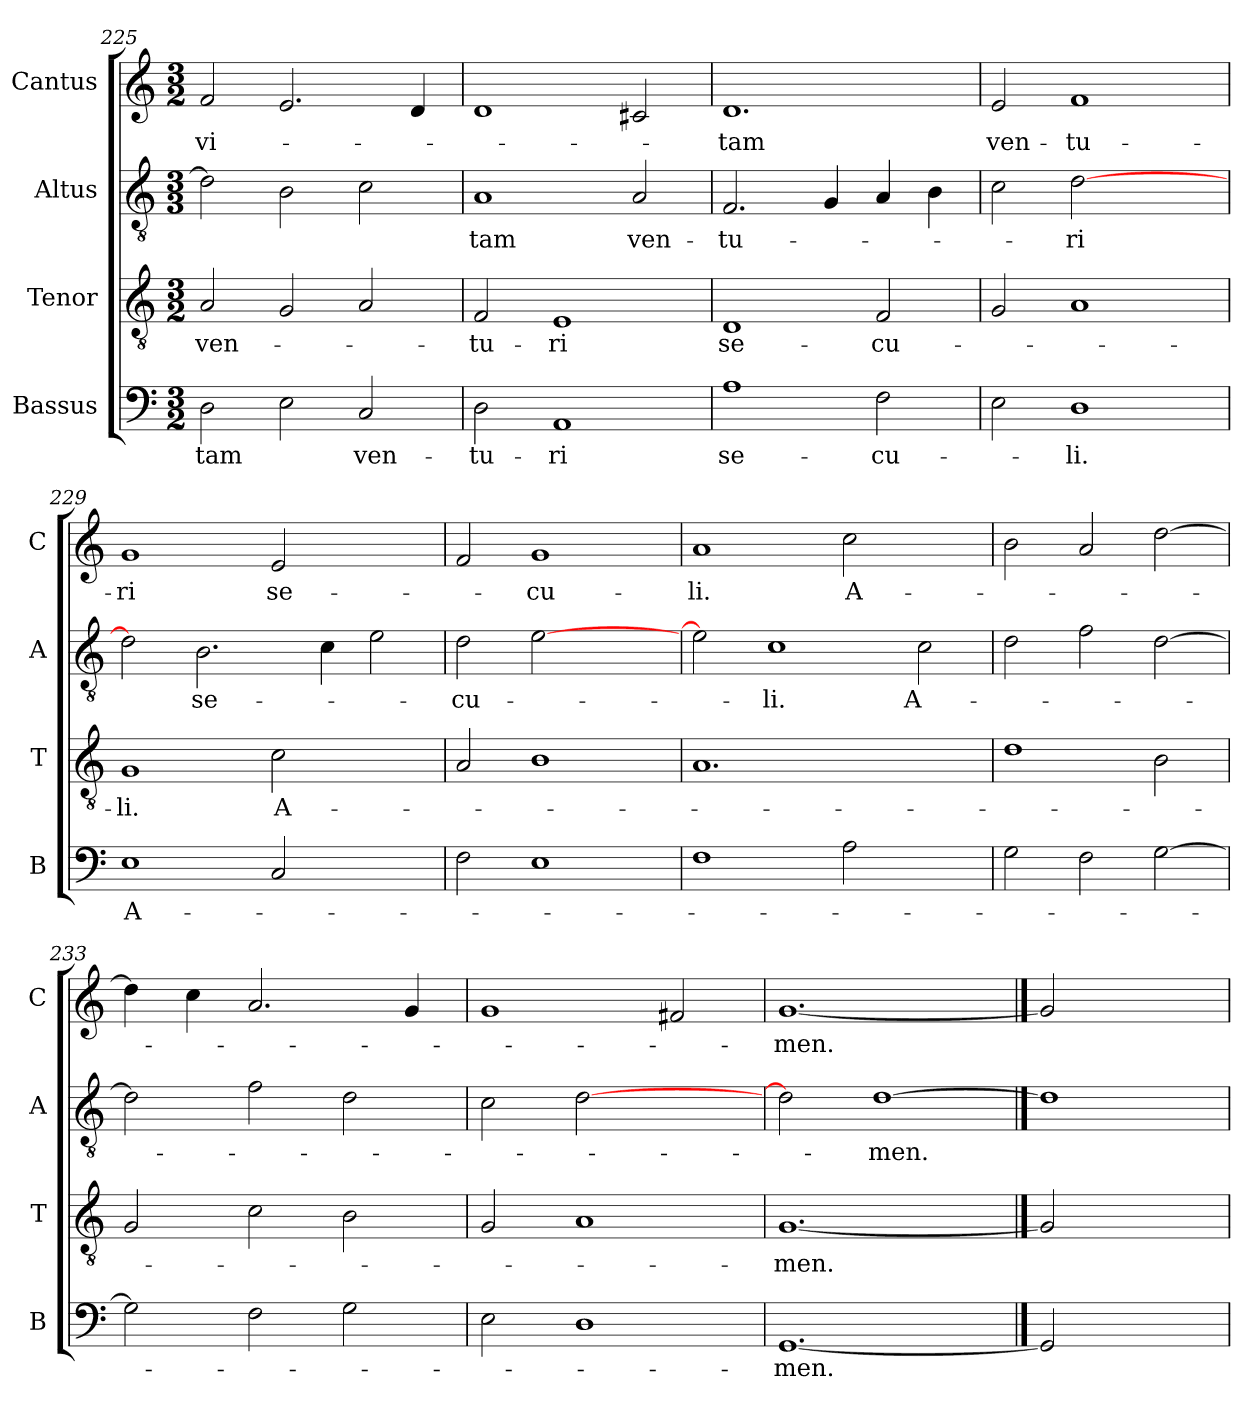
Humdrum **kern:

**kern	**text	**kern	**text	**kern	**text	**kern	**text
*part4	*part4	*part3	*part3	*part2	*part2	*part1	*part1
*staff4	*staff4	*staff3	*staff3	*staff2	*staff2	*staff1	*staff1
*I"Bassus	*	*I"Tenor	*	*I"Altus	*	*I"Cantus	*
*I'B	*	*I'T	*	*I'A	*	*I'C	*
*clefF4	*	*clefGv2	*	*clefGv2	*	*clefG2	*
*k[]	*	*k[]	*	*k[]	*	*k[]	*
*M3/2	*	*M3/2	*	*M3/3	*	*M3/2	*
=225	=225	=225	=225	=225	=225	=225	=225
2D	-tam	2A	ven-	2d]	.	2f	vi-
2E	.	2G	.	2B	.	2.e	.
2C	ven-	2A	.	2c	.	.	.
.	.	.	.	.	.	4d	.
=226	=226	=226	=226	=226	=226	=226	=226
2D	-tu-	2F	-tu-	1A	-tam	1d	.
1AA	-ri	1E	-ri	.	.	.	.
.	.	.	.	2A	ven-	2c#X	.
=227	=227	=227	=227	=227	=227	=227	=227
1A	se-	1D	se-	2.F	-tu-	1.d	-tam
.	.	.	.	4G	.	.	.
2F	-cu-	2F	-cu-	4A	.	.	.
.	.	.	.	4B	.	.	.
=228	=228	=228	=228	=228	=228	=228	=228
2E	.	2G	.	2c	.	2e	ven-
1D	-li.	1A	.	[2d	-ri	1f	-tu-
.	.	.	.	2ryy	.	.	.
=229	=229	=229	=229	=229	=229	=229	=229
1E	A-	1G	-li.	2d]	.	1g	-ri
.	.	.	.	2.B	se-	.	.
2C	.	2c	A-	.	.	2e	se-
.	.	.	.	4c	.	.	.
2ryy	.	2ryy	.	2e	.	2ryy	.
=230	=230	=230	=230	=230	=230	=230	=230
2F	.	2A	.	2d	-cu-	2f	.
1E	.	1B	.	[2e	.	1g	-cu-
.	.	.	.	2ryy	.	.	.
=231	=231	=231	=231	=231	=231	=231	=231
1F	.	1.A	.	2e]	.	1a	-li.
.	.	.	.	1c	-li.	.	.
2A	.	.	.	.	.	2cc	A-
2ryy	.	2ryy	.	2c	A-	2ryy	.
=232	=232	=232	=232	=232	=232	=232	=232
2G	.	1d	.	2d	.	2b	.
2F	.	.	.	2f	.	2a	.
[2G	.	2B	.	[2d	.	[2dd	.
=233	=233	=233	=233	=233	=233	=233	=233
2G]	.	2G	.	2d]	.	4dd]	.
.	.	.	.	.	.	4cc	.
2F	.	2c	.	2f	.	2.a	.
2G	.	2B	.	2d	.	.	.
.	.	.	.	.	.	4g	.
=234	=234	=234	=234	=234	=234	=234	=234
2E	.	2G	.	2c	.	1g	.
1D	.	1A	.	[2d	.	.	.
.	.	.	.	2ryy	.	2f#X	.
=235	=235	=235	=235	=235	=235	=235	=235
[1.GG	-men.	[1.G	-men.	2d]	.	[1.g	-men.
.	.	.	.	[1d	-men.	.	.
==236	==236	==236	==236	==236	==236	==236	==236
2GG]	.	2G]	.	1d]	.	2g]	.
2ryy	.	2ryy	.	.	.	2ryy	.
=	=	=	=	=	=	=	=
*-	*-	*-	*-	*-	*-	*-	*-
